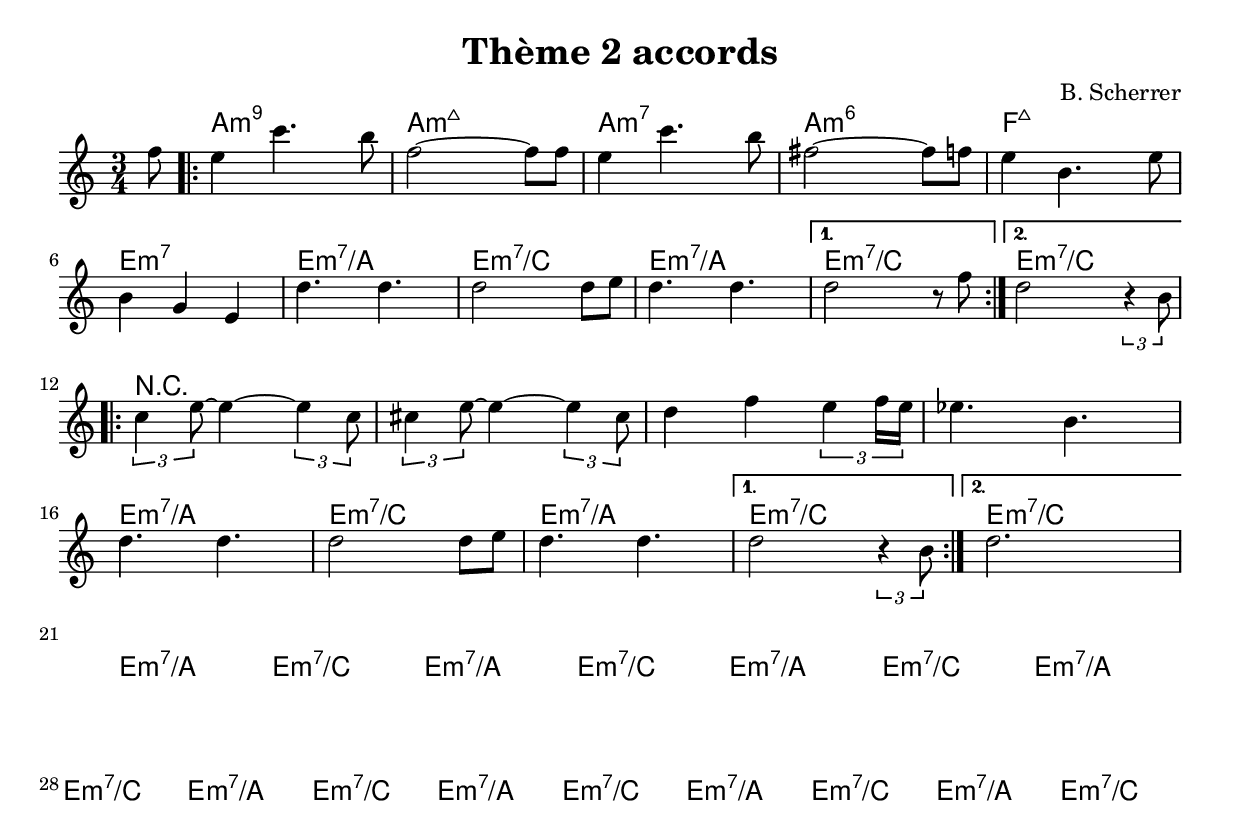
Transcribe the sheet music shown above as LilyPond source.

\version "2.18.2"	

noteCibleTransposition =   c   % c         % d pour Si b %  a, pour Mi b

ton = ""

indent = 0

melodie =  \relative c''{
  \key a \minor
  \numericTimeSignature
  \time 3/4
  \partial 8 f8
  \repeat volta 2 {
  e4 c'4. b8 | f2~ f8 f |
  e4 c'4. b8 | fis2~ fis8 f |
  e4 b4. e8 | b4 g e |
  d'4. d4. | d2 d8 e | d4. d4. |
}
  \alternative {
    {d2 r8 f8}
    {d2 \tuplet 3/2 {r4 b8}}
  } \break

  \repeat volta 2 {
  \tuplet 3/2 {c4 e8~} e4~ \tuplet 3/2 {e4  c8} | \tuplet 3/2 {cis4 e8~} e4~ \tuplet 3/2 {e4  cis8} | d4 f \tuplet 3/2 {e4 f16 e16} | ees4. b |  \break
  d4. d4. | d2 d8 e | d4. d4. |
}
  \alternative {
    {d2  \tuplet 3/2 {r4 b8} |}
    {d2. |}
  }
}




harmonie =  \chordmode{
  \partial 8 s8
  \repeat volta 2 {
  a2.:min9 | a:3-.7+ | a:min7 | a:3-.6 f:maj7 | e:min7 |
  e:min7/a | e:min7/c | e:min7/a |
}
  \alternative {
    {e:min7/c}
    {e:min7/c}
  }
  \repeat volta 2 {
    r s s s |
    e:min7/a | e:min7/c | e:min7/a |
  }
  \alternative {
    {e:min7/c}
    {e:min7/c}
  } \break
  \repeat unfold 8
  {
    e:min7/a | e:min7/c 
  }
  
}



\header {
  title = #(string-append "Thème 2 accords" ton )
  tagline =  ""
  composer = "B. Scherrer"
}



\score{
  <<
    \new ChordNames {
      \transpose c' \noteCibleTransposition{
	\harmonie
      }
    }
    \new Staff { 
      \transpose c \noteCibleTransposition {
      \melodie
      }
    }
  >>
  \layout{ \context {      \Score      proportionalNotationDuration = #(ly:make-moment 4 30     )   } }
}






\score {
  <<
    \new Staff \with {midiInstrument = #"electric piano 1"}<< \unfoldRepeats{\melodie 
                                 }  >>
%    \new Staff \with {midiInstrument = #"electric piano 1"} << \unfoldRepeats{\harmonie
%                          } >> 
  >>
\midi{ \tempo 4 = 100 }
}